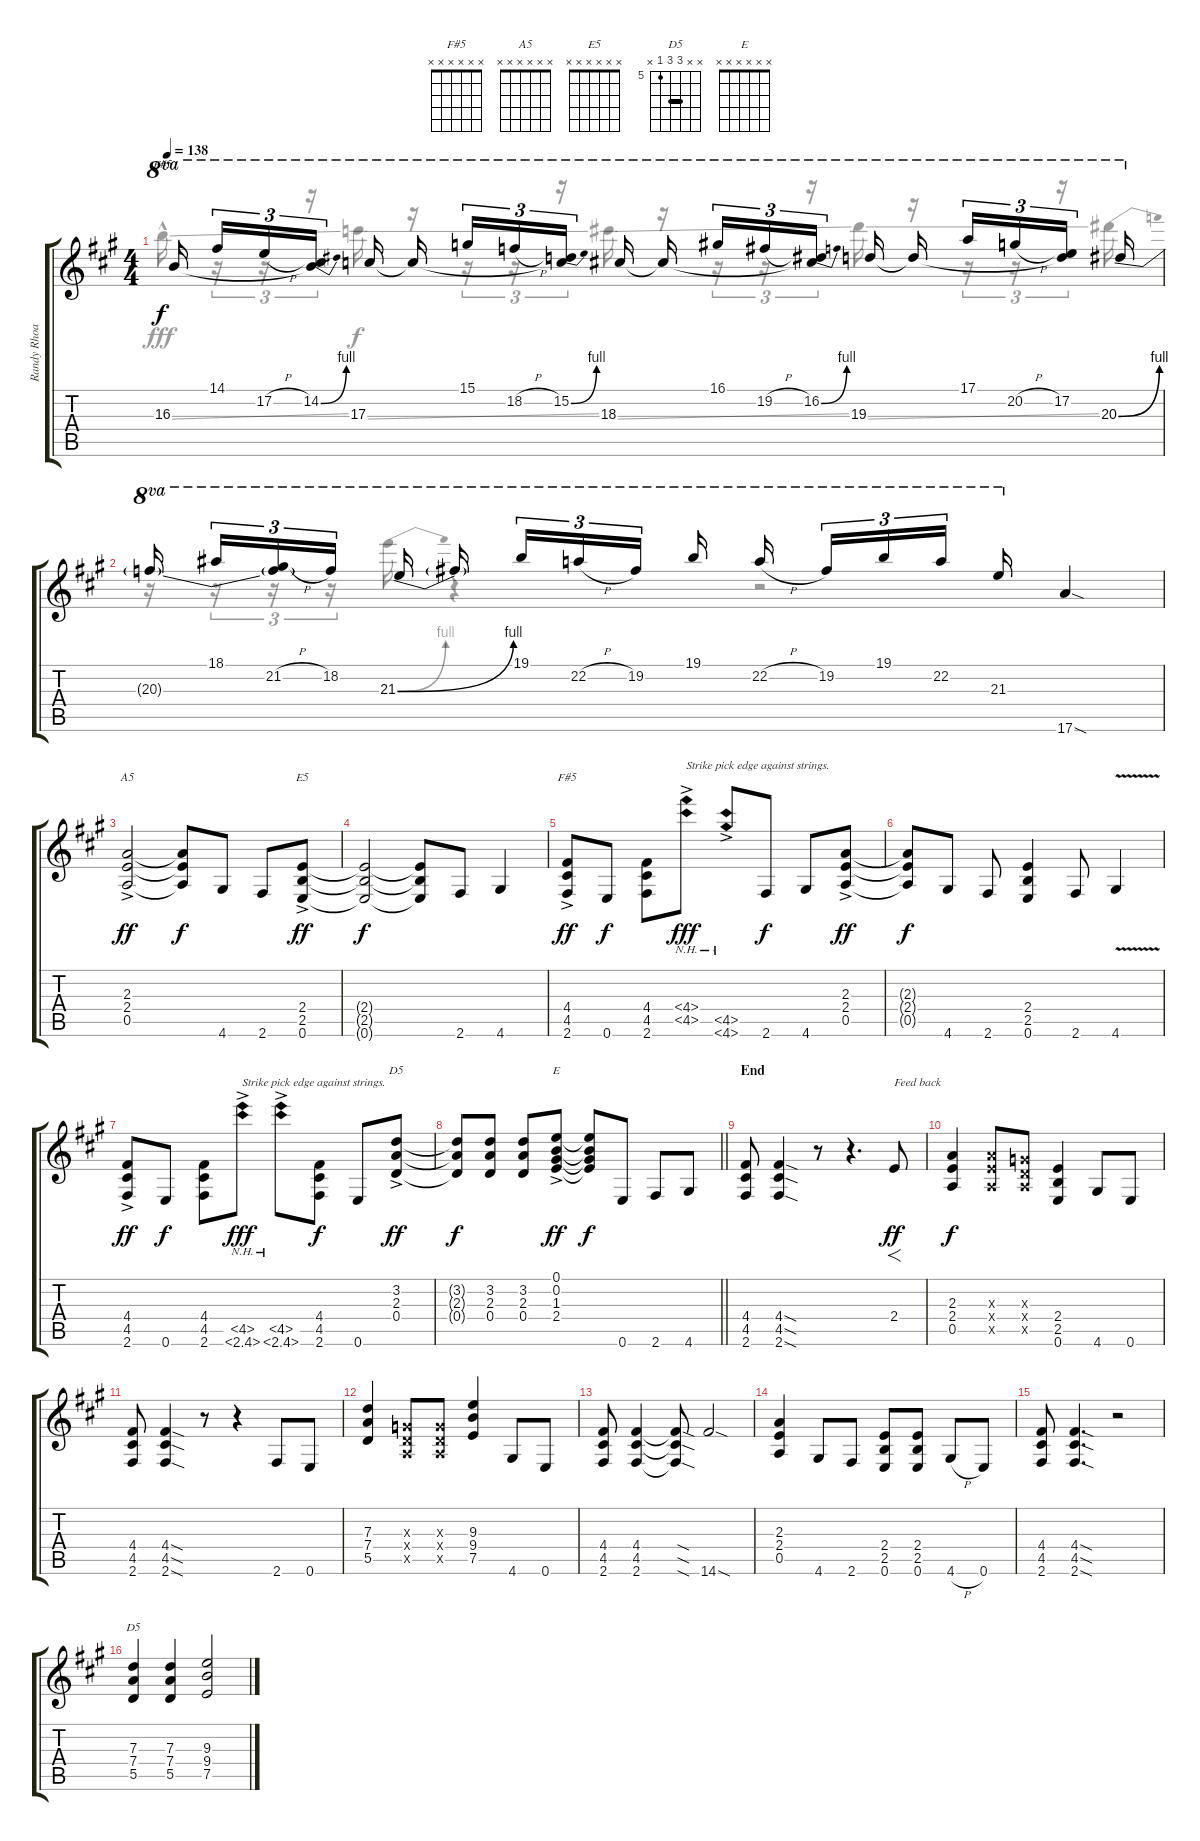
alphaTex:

\track ("Randy Rhoads" "Randy Rhoa") {instrument distortionguitar}
\staff {score tabs}
\tuning (E4 B3 G3 D3 A2 E2) {hide}
\chord ("F#5" x x x 4 4 2) {barre 4}
\chord ("A5" x x x x x x)
\chord ("E5" x x x x x x)
\chord ("F#5" x x x x x x)
\chord ("D5" x x x x x x)
\chord ("E" x x x x x x)
\chord ("D5" x x 7 7 5 x) {firstfret 5 barre 7}
\voice
\ts (4 4)
\tempo 138
\clef g2
\ks a
16.3{t}.16{ch "F#5" ot 8va dy f beam splitsecondary} 14.1.16{tu (3 2) ot 8va} 17.2{h}.16{tu (3 2) ot 8va} (14.2{be (bend 0 0 60 4)} 16.3{t}).16{tu (3 2) ot 8va beam splitsecondary} 17.3.16{ot 8va} 17.3{t}.16{ot 8va beam splitsecondary} 15.1.16{tu (3 2) ot 8va} 18.2{h}.16{tu (3 2) ot 8va} (15.2{be (bend 0 0 60 4)} 17.3{t}).16{tu (3 2) ot 8va beam splitsecondary} 18.3.16{ot 8va} 18.3{t}.16{ot 8va beam splitsecondary} 16.1.16{tu (3 2) ot 8va} 19.2{h}.16{tu (3 2) ot 8va} (16.2{be (bend 0 0 60 4)} 18.3{t}).16{tu (3 2) ot 8va beam splitsecondary} 19.3.16{ot 8va} 19.3{t}.16{ot 8va beam splitsecondary} 17.1.16{tu (3 2) ot 8va} 20.2{h}.16{tu (3 2) ot 8va} (17.2 19.3{t}).16{tu (3 2) ot 8va beam splitsecondary} 20.3{be (bend 0 0 60 4)}.16{ot 8va} |
20.3{t}.16{ot 8va beam splitsecondary} 18.1.16{tu (3 2) ot 8va} (21.2{h} 20.3{t}).16{tu (3 2) ot 8va} 18.2.16{tu (3 2) ot 8va beam splitsecondary} 21.3{be (bend 0 0 60 4)}.16{ot 8va} 21.3{t}.16{ot 8va beam splitsecondary} 19.1.16{tu (3 2) ot 8va} 22.2{h}.16{tu (3 2) ot 8va} 19.2.16{tu (3 2) ot 8va beam splitsecondary} 19.1.16{ot 8va} 22.2{h}.16{ot 8va beam splitsecondary} 19.2.16{tu (3 2) ot 8va} 19.1.16{tu (3 2) ot 8va} 22.2.16{tu (3 2) ot 8va beam splitsecondary} 21.3.16{ot 8va} 17.6{sod}.4 |
(2.3{ac} 2.4{ac} 0.5{ac}).2{ch "A5" dy ff} (2.3{t} 2.4{t} 0.5{t}).8{dy f} 4.6.8 2.6.8 (2.4{ac} 2.5{ac} 0.6{ac}).8{ch "E5" dy ff} |
(2.4{t} 2.5{t} 0.6{t}).2{dy f} (2.4{t} 2.5{t} 0.6{t}).8 2.6.8 4.6.4 |
(4.4{ac} 4.5{ac} 2.6{ac}).8{ch "F#5" dy ff} 0.6.8{dy f} (4.4 4.5 2.6).8 (4.4{nh ac} 4.5{nh ac}).8{txt "Strike pick edge against strings." dy fff} (4.5{nh ac} 4.6{nh ac}).8 2.6.8{dy f} 4.6.8 (2.3{ac} 2.4{ac} 0.5{ac}).8{dy ff} |
(2.3{t} 2.4{t} 0.5{t}).8{dy f} 4.6.8 2.6.8 (2.4 2.5 0.6).4 2.6.8 4.6{v}.4 |
(4.4{ac} 4.5{ac} 2.6{ac}).8{dy ff} 0.6.8{dy f} (4.4 4.5 2.6).8 (4.5{nh ac} 2.6{nh ac}).8{txt "Strike pick edge against strings." dy fff} (4.5{nh ac} 2.6{nh ac}).8 (4.4 4.5 2.6).8{dy f} 0.6.8 (3.2{ac} 2.3{ac} 0.4{ac}).8{ch "D5" dy ff} |
\barLineRight lightlight
(3.2{t} 2.3{t} 0.4{t}).8{dy f} (3.2 2.3 0.4).8 (3.2 2.3 0.4).8 (0.1{ac} 0.2{ac} 1.3{ac} 2.4{ac}).8{ch "E" dy ff} (0.1{t} 0.2{t} 1.3{t} 2.4{t}).8{dy f} 0.6.8 2.6.8 4.6.8 |
\section ("" "End")
(4.4 4.5 2.6).8 (4.4{sod} 4.5{sod} 2.6{sod}).4 r.8 r.4{d} 2.4.8{f txt "Feed back" dy ff} |
(2.3 2.4 0.5).4{dy f} (2.3{x} 2.4{x} 0.5{x}).8 (0.3{x} 0.4{x} 0.5{x}).8 (2.4 2.5 0.6).4 4.6.8 0.6.8 |
(4.4 4.5 2.6).8 (4.4{sod} 4.5{sod} 2.6{sod}).4 r.8 r.4 2.6.8 0.6.8 |
(7.3 7.4 5.5).4 (0.3{x} 0.4{x} 0.5{x}).8 (0.3{x} 0.4{x} 0.5{x}).8 (9.3 9.4 7.5).4 4.6.8 0.6.8 |
(4.4 4.5 2.6).8{volume 8} (4.4 4.5 2.6).4 (4.4{sod t} 4.5{sod t} 2.6{sod t}).8 14.6{sod}.2 |
(2.3 2.4 0.5).4 4.6.8 2.6.8 (2.4 2.5 0.6).8 (2.4 2.5 0.6).8 4.6{h}.8 0.6.8 |
(4.4 4.5 2.6).8 (4.4{sod} 4.5{sod} 2.6{sod}).4{d} r.2 |
(7.3 7.4 5.5).4{ch "D5"} (7.3 7.4 5.5).4 (9.3 9.4 7.5{ss}).2
\voice
\clef g2
\ottava regular
\simile none
\ks a
16.3{ss hac}.16{dy fff} r.16{tu (3 2)} r.16{tu (3 2)} r.16{tu (3 2)} 17.3{ss}.16{dy f} r.16 r.16{tu (3 2)} r.16{tu (3 2)} r.16{tu (3 2)} 18.3{ss}.16 r.16 r.16{tu (3 2)} r.16{tu (3 2)} r.16{tu (3 2)} 19.3{ss}.16 r.16 r.16{tu (3 2)} r.16{tu (3 2)} r.16{tu (3 2)} 20.3{be (bend 0 0 60 4)}.16 |
r.16 r.16{tu (3 2)} r.16{tu (3 2)} r.16{tu (3 2)} 21.3{be (bend 0 0 60 4)}.16 r.4 r.2 |
|
|
|
|
|
\barLineRight lightlight
|
|
|
|
|
|
|
|
